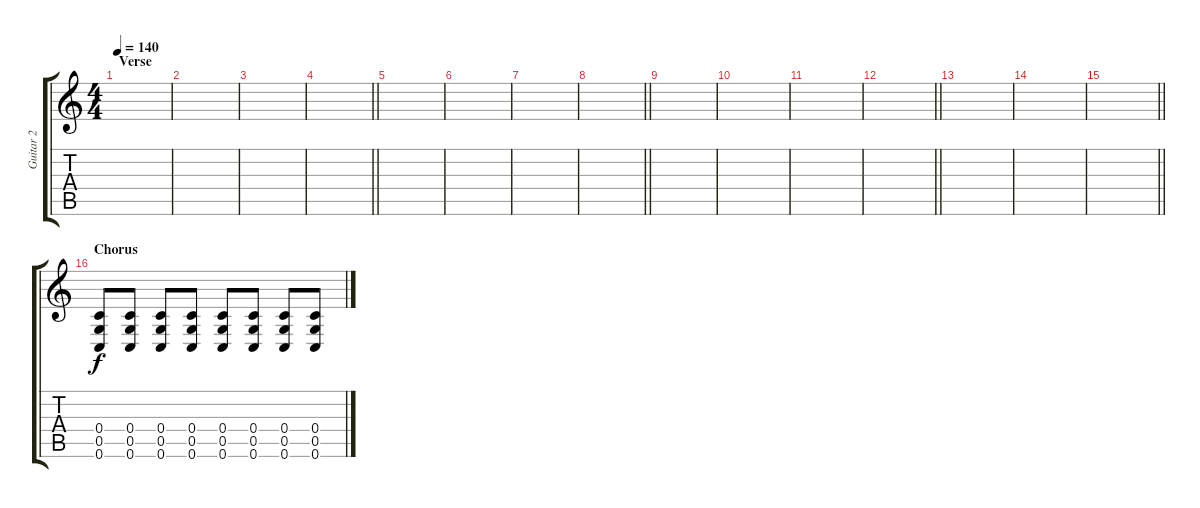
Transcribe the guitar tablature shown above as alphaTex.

\track ("Guitar 2" "Guitar 2") {instrument overdrivenguitar}
\staff {score tabs}
\tuning (D4 A3 F3 C3 G2 C2) {hide}
\ts (4 4)
\section ("" "Verse")
\tempo 140
\clef g2
\ks c
|
|
|
\barLineRight lightlight
|
|
|
|
\barLineRight lightlight
|
|
|
|
\barLineRight lightlight
|
|
|
\barLineRight lightlight
|
\section ("" "Chorus")
(0.4 0.5 0.6).8{dy f} (0.4 0.5 0.6).8 (0.4 0.5 0.6).8 (0.4 0.5 0.6).8 (0.4 0.5 0.6).8 (0.4 0.5 0.6).8 (0.4 0.5 0.6).8 (0.4 0.5 0.6).8
